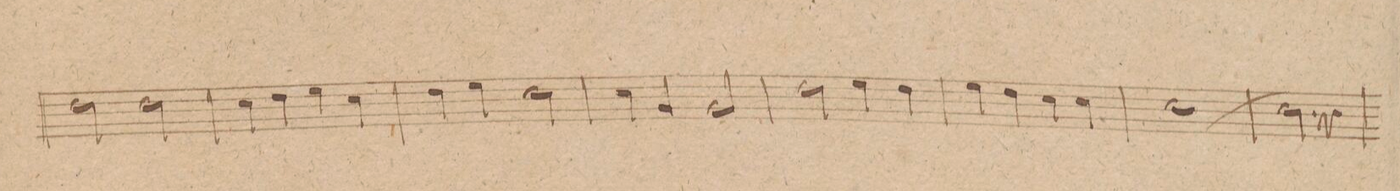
**kern	**dynam
*I"Corno. 1mo in D.	*
*clefG2	*
*k[f#c#]	*
*met(c|)	*
*M2/2	*
2e\	.
2e\	.
=228	=228
4d\	.
4e\	.
4f#\	.
4d\	.
=229	=229
4e\	.
4f#\	.
2d\	.
=230	=230
4d\	.
4A/	.
2A/	.
=231	=231
2e\	.
4f#\	.
4e\	.
=232	=232
4f#\	.
4e\	.
4d\	.
4d\	.
=233	=233
[>1d	.
=234	=234
2.d\]	.
4r	.
=235	=235
*-	*-
